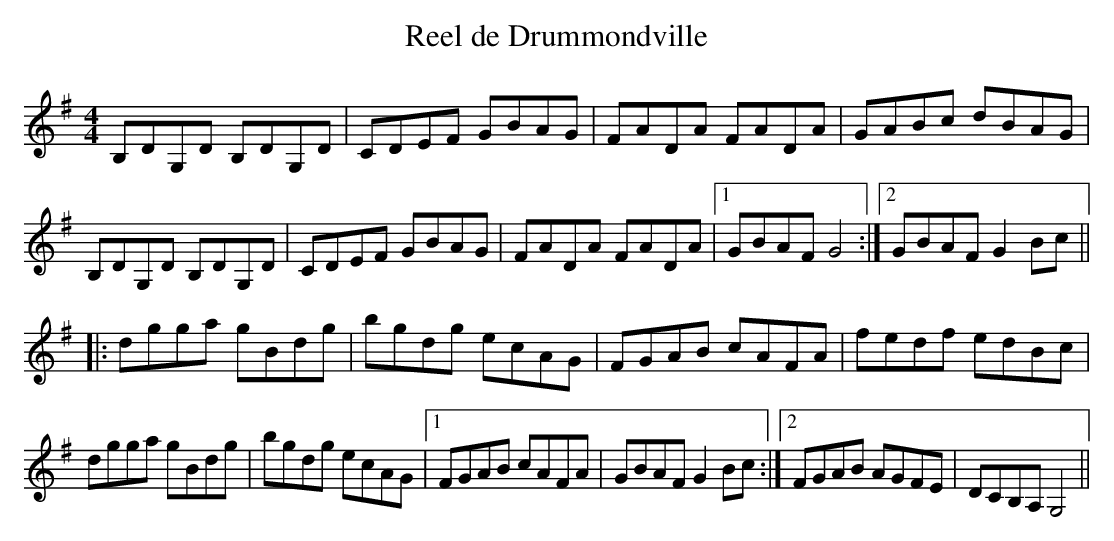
X:1
T:Reel de Drummondville
M:4/4
L:1/8
K:G
B,DG,D B,DG,D|CDEF GBAG|FADA FADA|GABc dBAG|
B,DG,D B,DG,D|CDEF GBAG|FADA FADA|1 GBAF G4:|2 GBAF G2 Bc||
|:dgga gBdg|bgdg ecAG|FGAB cAFA|fedf edBc|
dgga gBdg|bgdg ecAG|1 FGAB cAFA|GBAF G2 Bc:|2 FGAB AGFE|DCB,A, G,4||
